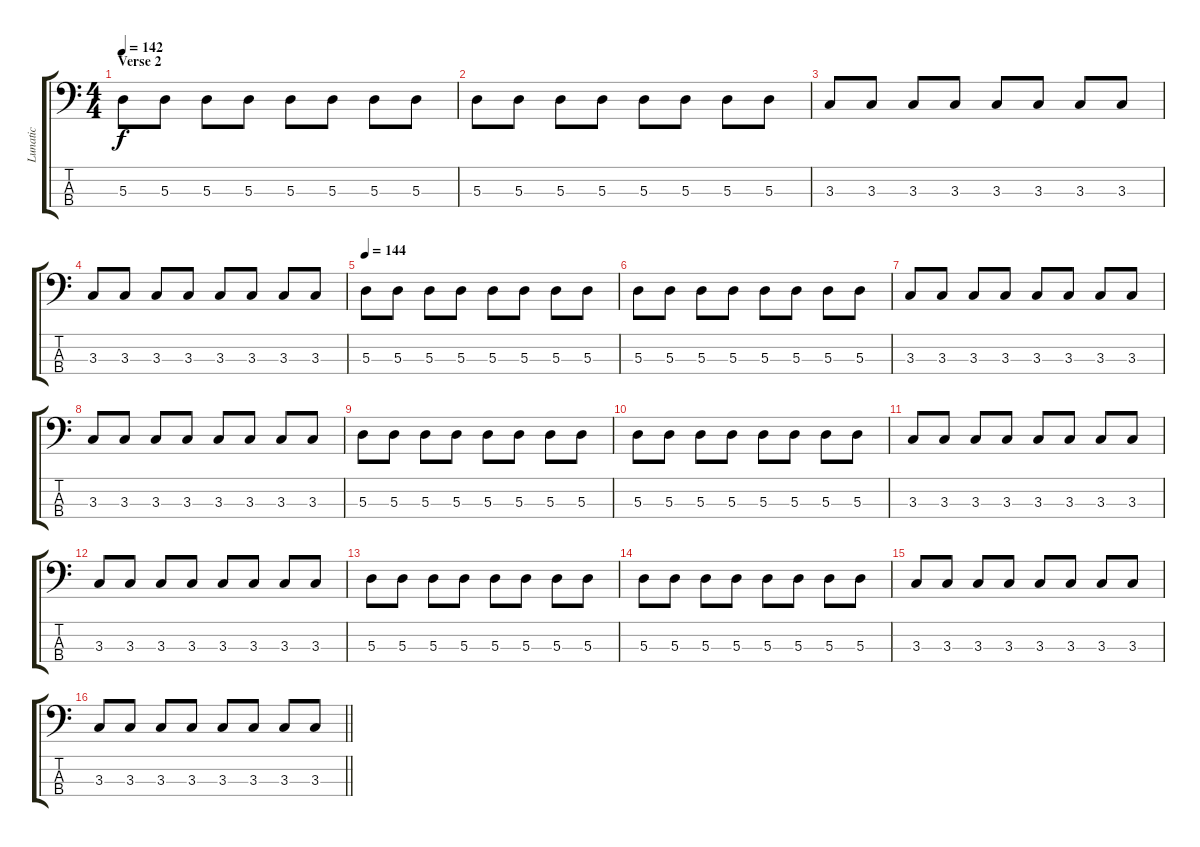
\track ("Lunatic" "Lunatic") {instrument electricbasspick}
\staff {score tabs}
\tuning (G2 D2 A1 E1) {hide}
\ts (4 4)
\section ("" "Verse 2")
\tempo 142
\clef f4
\ks c
5.3.8{dy f} 5.3.8 5.3.8 5.3.8 5.3.8 5.3.8 5.3.8 5.3.8 |
5.3.8 5.3.8 5.3.8 5.3.8 5.3.8 5.3.8 5.3.8 5.3.8 |
3.3.8 3.3.8 3.3.8 3.3.8 3.3.8 3.3.8 3.3.8 3.3.8 |
3.3.8 3.3.8 3.3.8 3.3.8 3.3.8 3.3.8 3.3.8 3.3.8 |
\tempo 144
5.3.8 5.3.8 5.3.8 5.3.8 5.3.8 5.3.8 5.3.8 5.3.8 |
5.3.8 5.3.8 5.3.8 5.3.8 5.3.8 5.3.8 5.3.8 5.3.8 |
3.3.8 3.3.8 3.3.8 3.3.8 3.3.8 3.3.8 3.3.8 3.3.8 |
3.3.8 3.3.8 3.3.8 3.3.8 3.3.8 3.3.8 3.3.8 3.3.8 |
5.3.8 5.3.8 5.3.8 5.3.8 5.3.8 5.3.8 5.3.8 5.3.8 |
5.3.8 5.3.8 5.3.8 5.3.8 5.3.8 5.3.8 5.3.8 5.3.8 |
3.3.8 3.3.8 3.3.8 3.3.8 3.3.8 3.3.8 3.3.8 3.3.8 |
3.3.8 3.3.8 3.3.8 3.3.8 3.3.8 3.3.8 3.3.8 3.3.8 |
5.3.8 5.3.8 5.3.8 5.3.8 5.3.8 5.3.8 5.3.8 5.3.8 |
5.3.8 5.3.8 5.3.8 5.3.8 5.3.8 5.3.8 5.3.8 5.3.8 |
3.3.8 3.3.8 3.3.8 3.3.8 3.3.8 3.3.8 3.3.8 3.3.8 |
\barLineRight lightlight
3.3.8 3.3.8 3.3.8 3.3.8 3.3.8 3.3.8 3.3.8 3.3.8
